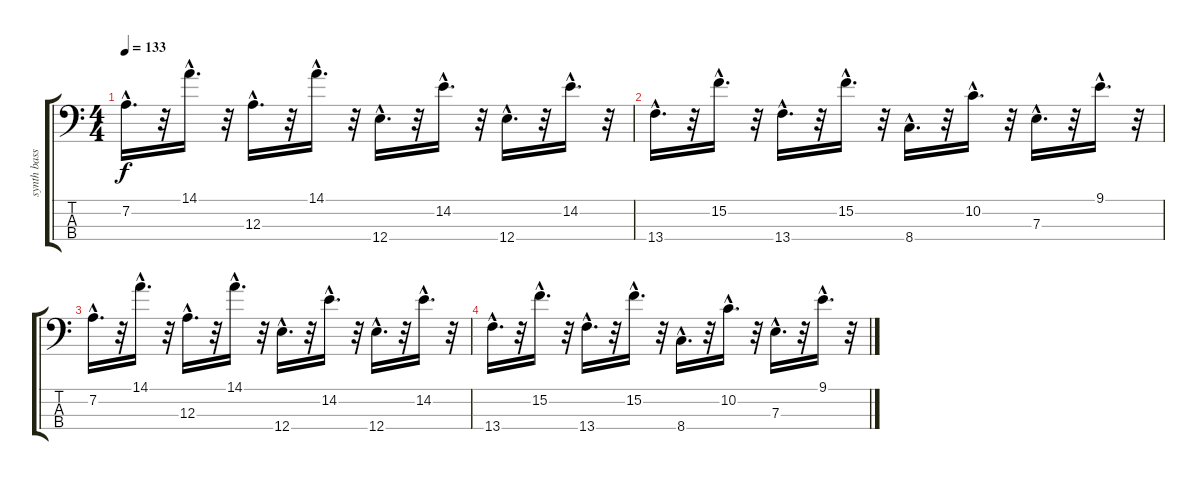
\track ("synth bass" "synth bass") {instrument synthbass1}
\staff {score tabs}
\tuning (G2 D2 A1 E1) {hide}
\ts (4 4)
\tempo 133
\clef f4
\ks c
7.2{hac}.16{d dy f} r.32 14.1{hac}.16{d} r.32 12.3{hac}.16{d} r.32 14.1{hac}.16{d} r.32 12.4{hac}.16{d} r.32 14.2{hac}.16{d} r.32 12.4{hac}.16{d} r.32 14.2{hac}.16{d} r.32 |
13.4{hac}.16{d} r.32 15.2{hac}.16{d} r.32 13.4{hac}.16{d} r.32 15.2{hac}.16{d} r.32 8.4{hac}.16{d} r.32 10.2{hac}.16{d} r.32 7.3{hac}.16{d} r.32 9.1{hac}.16{d} r.32 |
7.2{hac}.16{d} r.32 14.1{hac}.16{d} r.32 12.3{hac}.16{d} r.32 14.1{hac}.16{d} r.32 12.4{hac}.16{d} r.32 14.2{hac}.16{d} r.32 12.4{hac}.16{d} r.32 14.2{hac}.16{d} r.32 |
13.4{hac}.16{d} r.32 15.2{hac}.16{d} r.32 13.4{hac}.16{d} r.32 15.2{hac}.16{d} r.32 8.4{hac}.16{d} r.32 10.2{hac}.16{d} r.32 7.3{hac}.16{d} r.32 9.1{hac}.16{d} r.32
